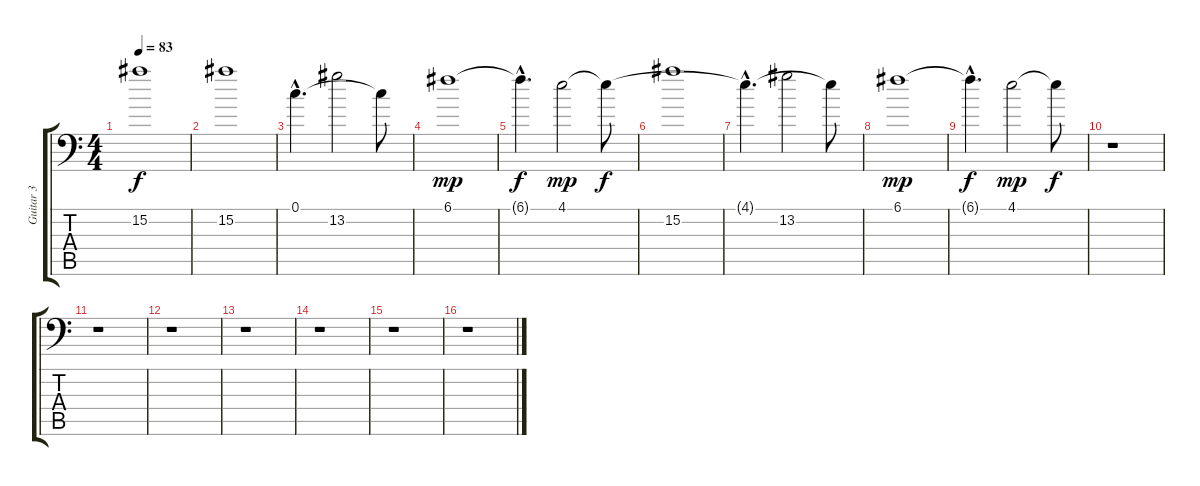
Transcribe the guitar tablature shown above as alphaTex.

\track ("Guitar 3" "Guitar 3") {instrument distortionguitar}
\staff {score tabs}
\tuning (C4 G3 Eb3 Bb2 F2 Bb1) {hide}
\ts (4 4)
\tempo 83
\clef f4
\ks c
15.2.1{dy f} |
15.2.1 |
0.1{hac}.4{d} 13.2.2 0.1{t}.8 |
6.1.1{dy mp} |
6.1{hac t}.4{d dy f} 4.1.2{dy mp} 4.1{t}.8{dy f} |
15.2.1 |
4.1{hac t}.4{d} 13.2.2 4.1{t}.8 |
6.1.1{dy mp} |
6.1{hac t}.4{d dy f} 4.1.2{dy mp} 4.1{t}.8{dy f} |
r.1 |
r.1 |
r.1 |
r.1 |
r.1 |
r.1 |
r.1
